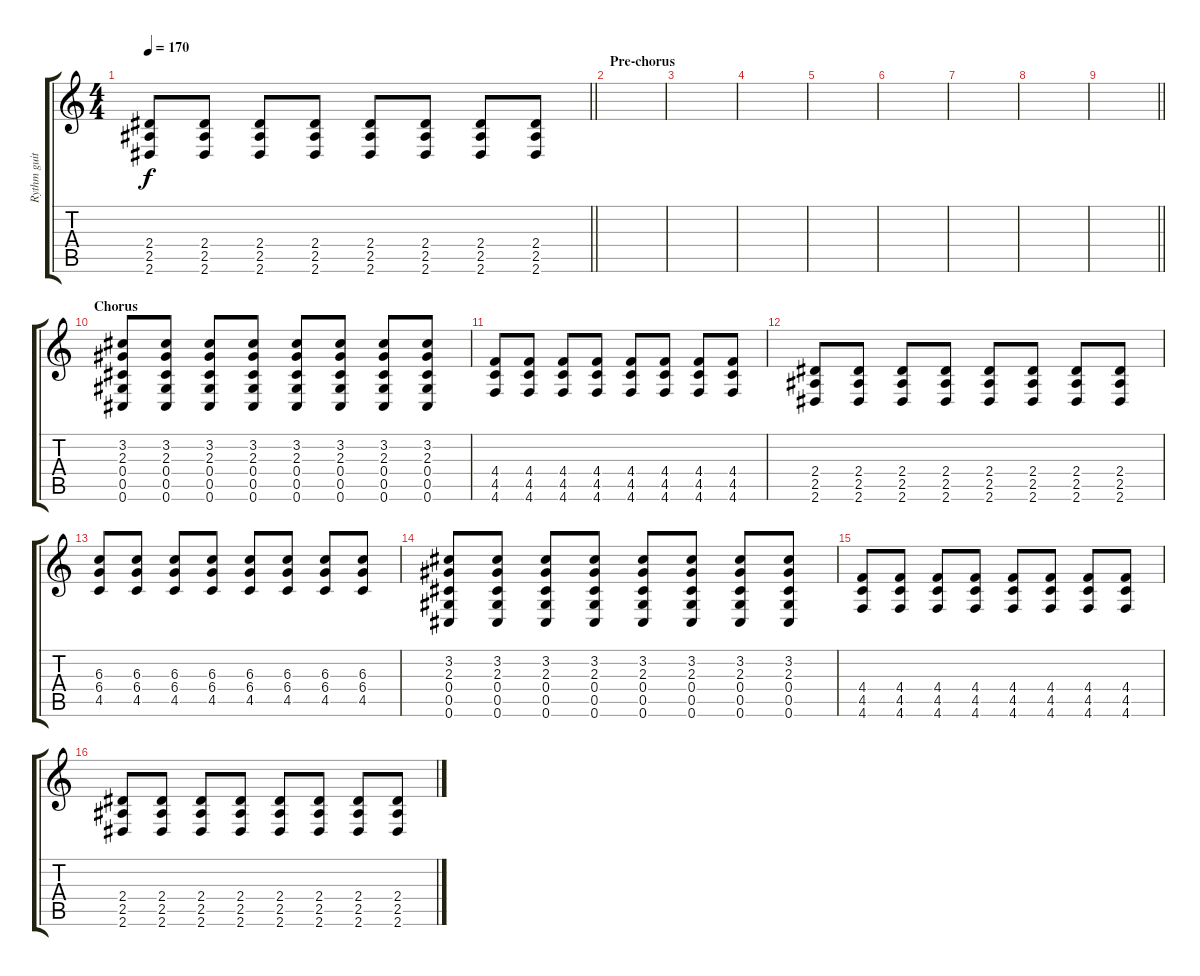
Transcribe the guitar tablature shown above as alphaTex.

\track ("Rythm guitar" "Rythm guit") {instrument distortionguitar}
\staff {score tabs}
\tuning (Eb4 Bb3 Gb3 Db3 Ab2 Db2) {hide}
\ts (4 4)
\tempo 170
\clef g2
\barLineRight lightlight
\ks c
(2.4 2.5 2.6).8{dy f} (2.4 2.5 2.6).8 (2.4 2.5 2.6).8 (2.4 2.5 2.6).8 (2.4 2.5 2.6).8 (2.4 2.5 2.6).8 (2.4 2.5 2.6).8 (2.4 2.5 2.6).8 |
\section ("" "Pre-chorus")
|
|
|
|
|
|
|
\barLineRight lightlight
|
\section ("" "Chorus")
(3.2 2.3 0.4 0.5 0.6).8 (3.2 2.3 0.4 0.5 0.6).8 (3.2 2.3 0.4 0.5 0.6).8 (3.2 2.3 0.4 0.5 0.6).8 (3.2 2.3 0.4 0.5 0.6).8 (3.2 2.3 0.4 0.5 0.6).8 (3.2 2.3 0.4 0.5 0.6).8 (3.2 2.3 0.4 0.5 0.6).8 |
(4.4 4.5 4.6).8 (4.4 4.5 4.6).8 (4.4 4.5 4.6).8 (4.4 4.5 4.6).8 (4.4 4.5 4.6).8 (4.4 4.5 4.6).8 (4.4 4.5 4.6).8 (4.4 4.5 4.6).8 |
(2.4 2.5 2.6).8 (2.4 2.5 2.6).8 (2.4 2.5 2.6).8 (2.4 2.5 2.6).8 (2.4 2.5 2.6).8 (2.4 2.5 2.6).8 (2.4 2.5 2.6).8 (2.4 2.5 2.6).8 |
(6.3 6.4 4.5).8 (6.3 6.4 4.5).8 (6.3 6.4 4.5).8 (6.3 6.4 4.5).8 (6.3 6.4 4.5).8 (6.3 6.4 4.5).8 (6.3 6.4 4.5).8 (6.3 6.4 4.5).8 |
(3.2 2.3 0.4 0.5 0.6).8 (3.2 2.3 0.4 0.5 0.6).8 (3.2 2.3 0.4 0.5 0.6).8 (3.2 2.3 0.4 0.5 0.6).8 (3.2 2.3 0.4 0.5 0.6).8 (3.2 2.3 0.4 0.5 0.6).8 (3.2 2.3 0.4 0.5 0.6).8 (3.2 2.3 0.4 0.5 0.6).8 |
(4.4 4.5 4.6).8 (4.4 4.5 4.6).8 (4.4 4.5 4.6).8 (4.4 4.5 4.6).8 (4.4 4.5 4.6).8 (4.4 4.5 4.6).8 (4.4 4.5 4.6).8 (4.4 4.5 4.6).8 |
(2.4 2.5 2.6).8 (2.4 2.5 2.6).8 (2.4 2.5 2.6).8 (2.4 2.5 2.6).8 (2.4 2.5 2.6).8 (2.4 2.5 2.6).8 (2.4 2.5 2.6).8 (2.4 2.5 2.6).8
